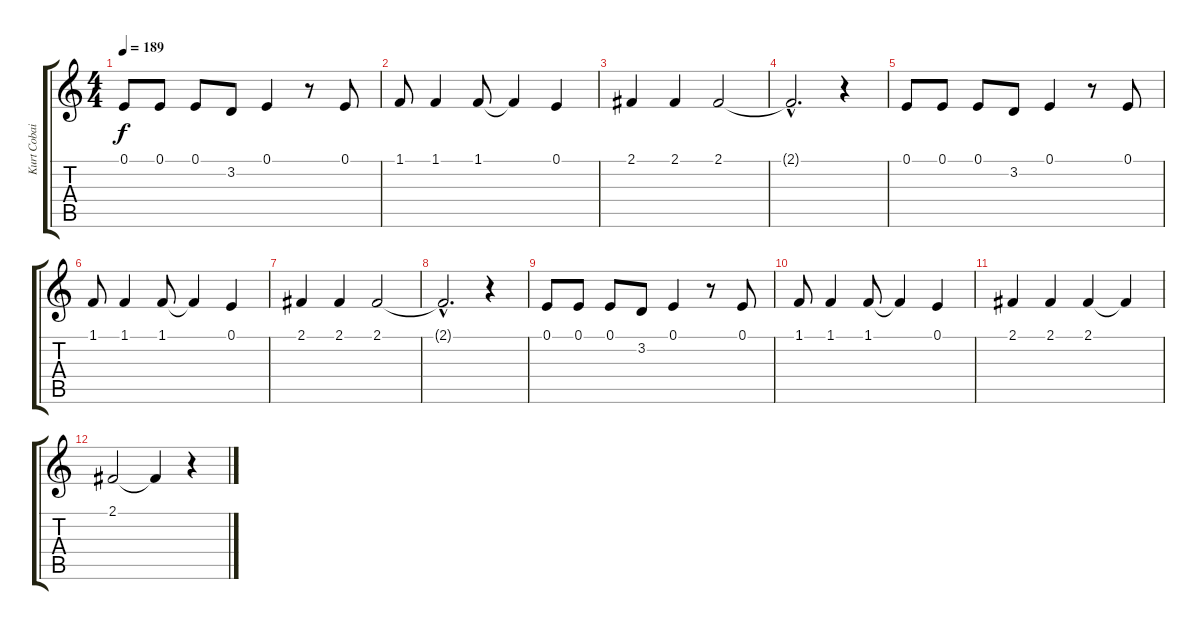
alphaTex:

\track ("Kurt Cobain (Voice)" "Kurt Cobai") {instrument lead6voice}
\staff {score tabs}
\tuning (E4 B3 G3 D3 A2 E2) {hide}
\ts (4 4)
\tempo 189
\clef g2
\ks c
0.1.8{dy f} 0.1.8 0.1.8 3.2.8 0.1.4 r.8 0.1.8 |
1.1.8 1.1.4 1.1.8 1.1{t}.4 0.1.4 |
2.1.4 2.1.4 2.1.2 |
2.1{hac t}.2{d} r.4 |
0.1.8 0.1.8 0.1.8 3.2.8 0.1.4 r.8 0.1.8 |
1.1.8 1.1.4 1.1.8 1.1{t}.4 0.1.4 |
2.1.4 2.1.4 2.1.2 |
2.1{hac t}.2{d} r.4 |
0.1.8 0.1.8 0.1.8 3.2.8 0.1.4 r.8 0.1.8 |
1.1.8 1.1.4 1.1.8 1.1{t}.4 0.1.4 |
2.1.4 2.1.4 2.1.4 2.1{t}.4 |
2.1.2 2.1{t}.4 r.4
